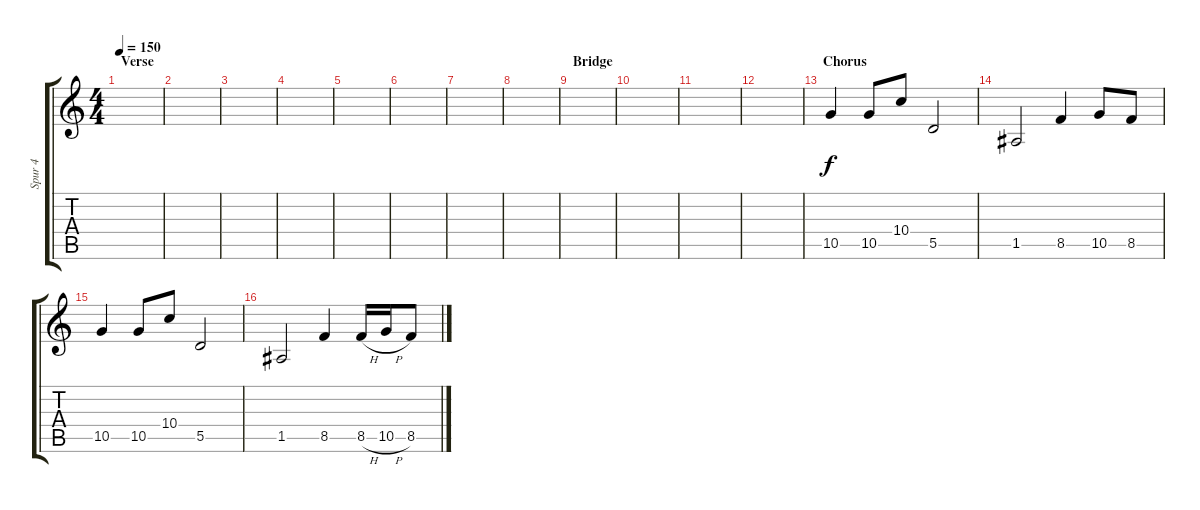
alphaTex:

\track ("Spur 4" "Spur 4") {instrument overdrivenguitar}
\staff {score tabs}
\tuning (E4 B3 G3 D3 A2 E2) {hide}
\ts (4 4)
\section ("" "Verse")
\tempo 150
\clef g2
\ks c
|
|
|
|
|
|
|
|
\section ("" "Bridge")
|
|
|
|
\section ("" "Chorus")
10.5.4{dy f volume 13} 10.5.8 10.4.8 5.5.2 |
1.5.2 8.5.4 10.5.8 8.5.8 |
10.5.4 10.5.8 10.4.8 5.5.2 |
1.5.2 8.5.4 8.5{h}.16 10.5{h}.16 8.5.8
